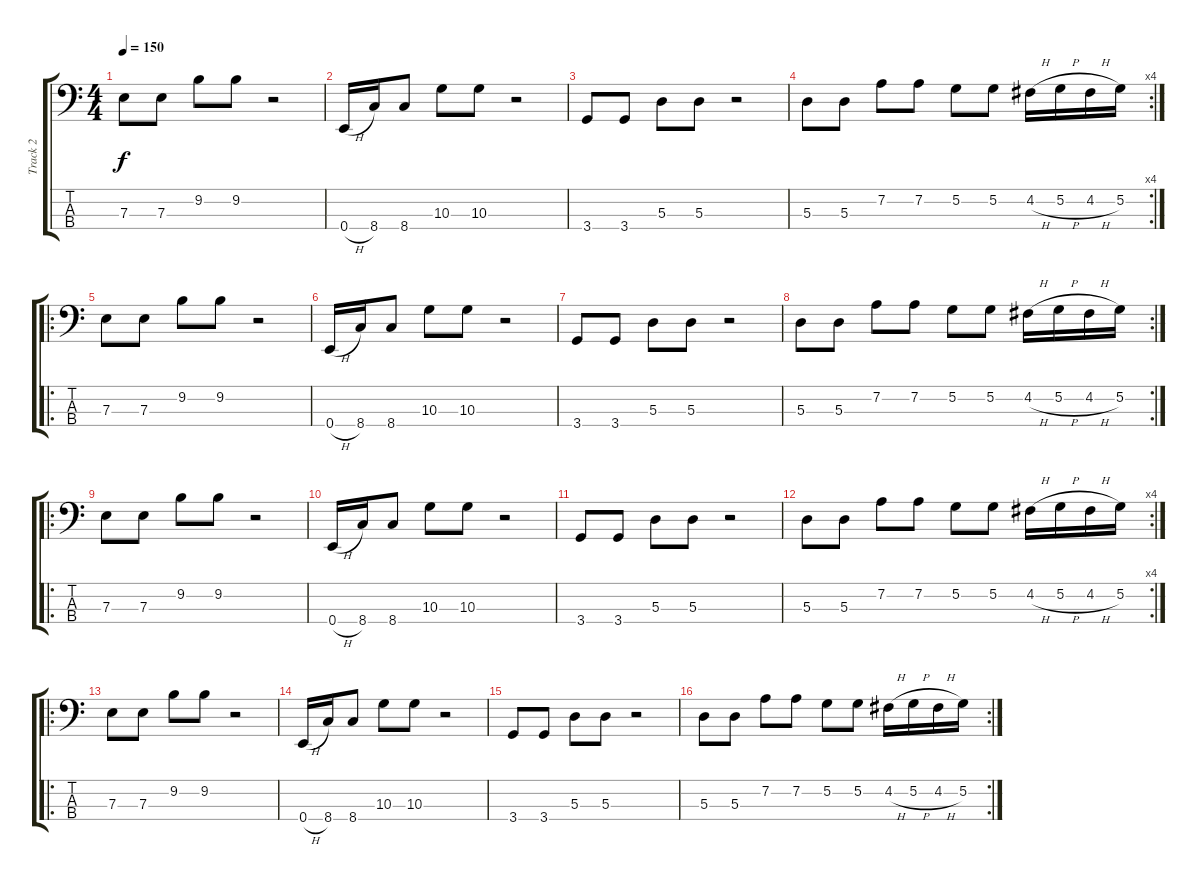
\track ("Track 2" "Track 2") {instrument acousticguitarsteel}
\staff {score tabs}
\tuning (G2 D2 A1 E1) {hide}
\ts (4 4)
\tempo 150
\clef f4
\ks c
7.3.8{dy f instrument acousticguitarsteel} 7.3.8 9.2.8 9.2.8 r.2 |
0.4{h}.16 8.4.16 8.4.8 10.3.8 10.3.8 r.2 |
3.4.8 3.4.8 5.3.8 5.3.8 r.2 |
\rc 4
5.3.8 5.3.8 7.2.8 7.2.8 5.2.8 5.2.8 4.2{h}.16 5.2{h}.16 4.2{h}.16 5.2.16 |
\ro
7.3.8 7.3.8 9.2.8 9.2.8 r.2 |
0.4{h}.16 8.4.16 8.4.8 10.3.8 10.3.8 r.2 |
3.4.8 3.4.8 5.3.8 5.3.8 r.2 |
\rc 2
5.3.8 5.3.8 7.2.8 7.2.8 5.2.8 5.2.8 4.2{h}.16 5.2{h}.16 4.2{h}.16 5.2.16 |
\ro
7.3.8 7.3.8 9.2.8 9.2.8 r.2 |
0.4{h}.16 8.4.16 8.4.8 10.3.8 10.3.8 r.2 |
3.4.8 3.4.8 5.3.8 5.3.8 r.2 |
\rc 4
5.3.8 5.3.8 7.2.8 7.2.8 5.2.8 5.2.8 4.2{h}.16 5.2{h}.16 4.2{h}.16 5.2.16 |
\ro
7.3.8 7.3.8 9.2.8 9.2.8 r.2 |
0.4{h}.16 8.4.16 8.4.8 10.3.8 10.3.8 r.2 |
3.4.8 3.4.8 5.3.8 5.3.8 r.2 |
\rc 2
5.3.8 5.3.8 7.2.8 7.2.8 5.2.8 5.2.8 4.2{h}.16 5.2{h}.16 4.2{h}.16 5.2.16
